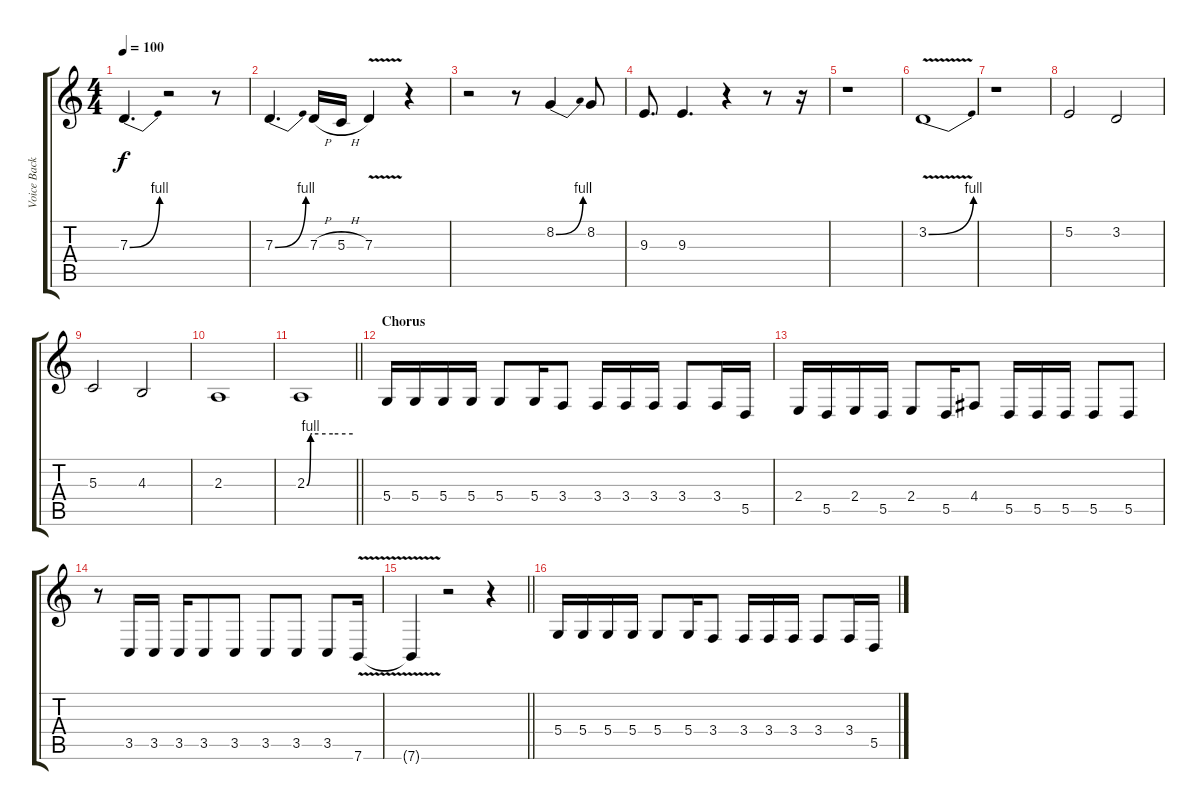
\track ("Voice Background" "Voice Back") {instrument harmonica}
\staff {score tabs}
\tuning (E4 B3 G3 D3 A2 E2) {hide}
\ts (4 4)
\tempo 100
\clef g2
\ks c
7.3{be (bend 0 0 60 4)}.4{d dy f} r.2 r.8 |
7.3{be (bend 0 0 60 4)}.4{d} 7.3{h}.16 5.3{h}.16 7.3{v}.4 r.4 |
r.2 r.8 8.2{be (bend 0 0 60 4)}.4 8.2.8 |
9.3.8{d} 9.3.4{d} r.4 r.8 r.16 |
r.1 |
3.2{be (bend 0 0 60 4) v}.1 |
r.1 |
5.2.2 3.2.2 |
5.3.2 4.3.2 |
2.3.1 |
\barLineRight lightlight
2.3{be (custom 0 0 5 4 7 4 34 4 60 4)}.1 |
\section ("" "Chorus")
5.4.16{volume 7} 5.4.16 5.4.16 5.4.16 5.4.8 5.4.16 3.4.8 3.4.16 3.4.16 3.4.16 3.4.8 3.4.16 5.5.16 |
2.4.16 5.5.16 2.4.16 5.5.16 2.4.8 5.5.16 4.4.8 5.5.16 5.5.16 5.5.16 5.5.8 5.5.8 |
r.8 3.5.16 3.5.16 3.5.16 3.5.8 3.5.8 3.5.8 3.5.8 3.5.8 7.6{v}.16 |
\barLineRight lightlight
7.6{t}.4 r.2 r.4 |
5.4.16{volume 7} 5.4.16 5.4.16 5.4.16 5.4.8 5.4.16 3.4.8 3.4.16 3.4.16 3.4.16 3.4.8 3.4.16 5.5.16
